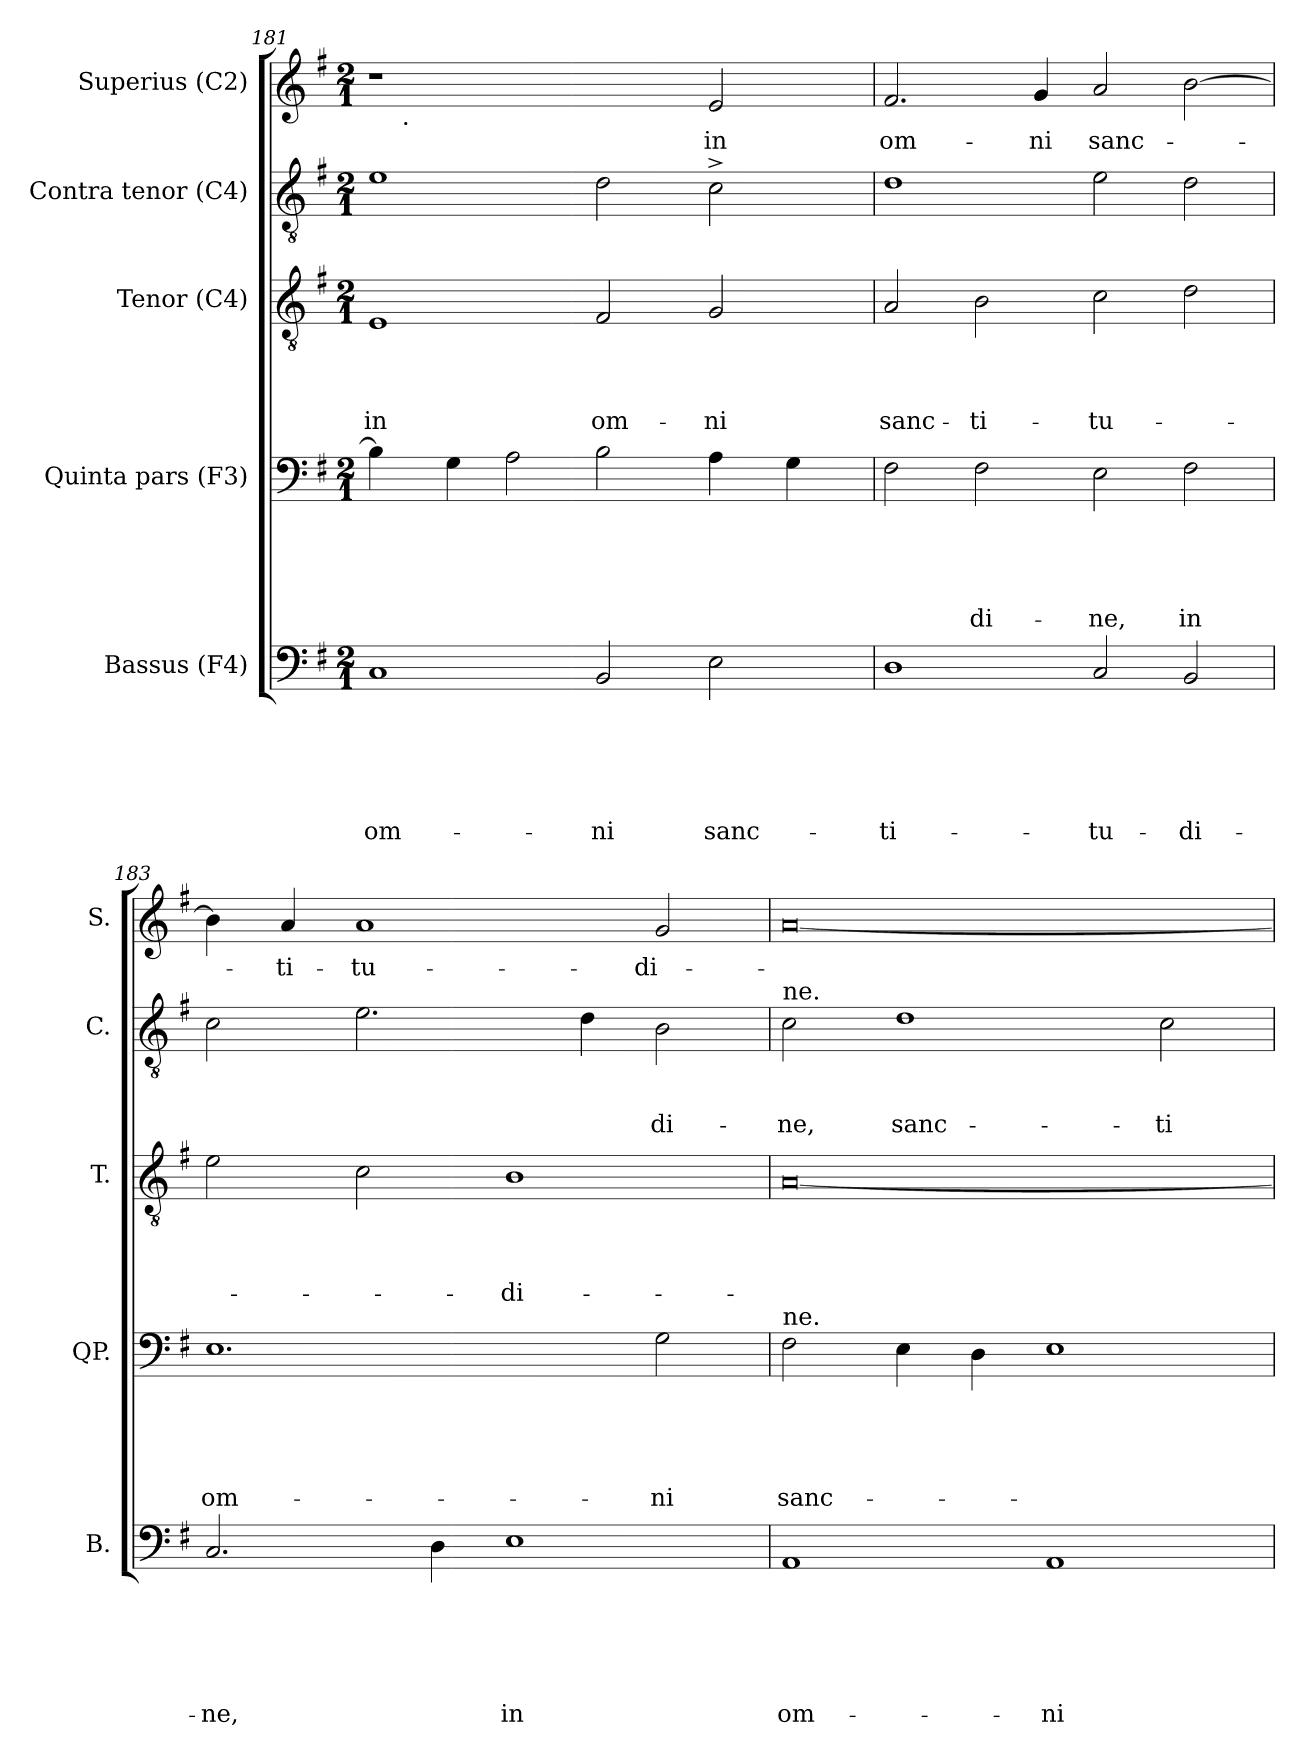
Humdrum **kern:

**kern	**text	**text	**text	**text	**text	**text	**kern	**text	**text	**text	**text	**text	**kern	**text	**text	**text	**text	**kern	**text	**text	**text	**kern	**text
*part5	*part5	*part5	*part5	*part5	*part5	*part5	*part4	*part4	*part4	*part4	*part4	*part4	*part3	*part3	*part3	*part3	*part3	*part2	*part2	*part2	*part2	*part1	*part1
*staff5	*staff5	*staff5	*staff5	*staff5	*staff5	*staff5	*staff4	*staff4	*staff4	*staff4	*staff4	*staff4	*staff3	*staff3	*staff3	*staff3	*staff3	*staff2	*staff2	*staff2	*staff2	*staff1	*staff1
*I"Bassus (F4)	*	*	*	*	*	*	*I"Quinta pars (F3)	*	*	*	*	*	*I"Tenor (C4)	*	*	*	*	*I"Contra tenor (C4)	*	*	*	*I"Superius (C2)	*
*I'B.	*	*	*	*	*	*	*I'QP.	*	*	*	*	*	*I'T.	*	*	*	*	*I'C.	*	*	*	*I'S.	*
*clefF4	*	*	*	*	*	*	*clefF4	*	*	*	*	*	*clefGv2	*	*	*	*	*clefGv2	*	*	*	*clefG2	*
*k[f#]	*	*	*	*	*	*	*k[f#]	*	*	*	*	*	*k[f#]	*	*	*	*	*k[f#]	*	*	*	*k[f#]	*
*G:	*	*	*	*	*	*	*G:	*	*	*	*	*	*G:	*	*	*	*	*G:	*	*	*	*G:	*
*M2/1	*	*	*	*	*	*	*M2/1	*	*	*	*	*	*M2/1	*	*	*	*	*M2/1	*	*	*	*M2/1	*
=181	=181	=181	=181	=181	=181	=181	=181	=181	=181	=181	=181	=181	=181	=181	=181	=181	=181	=181	=181	=181	=181	=181	=181
!	!	!	!	!	!	!LO:LY:b	!	!	!	!	!	!	!	!	!	!	!LO:LY:b	!	!	!	!	!	!
*	*	*	*	*	*	*	*	*	*	*	*	*	*	*	*	*	*	*	*	*	*	*^	*
1C	.	.	.	.	.	om-	4B\]	.	.	.	.	.	1E	.	.	.	in	1e	.	.	.	1r	16.ryy	.
!	!	!	!	!	!	!	!	!	!	!	!	!	!	!	!	!	!	!	!	!	!	!	!LO:TX:b:t=.	!
.	.	.	.	.	.	.	.	.	.	.	.	.	.	.	.	.	.	.	.	.	.	.	1ryy	.
.	.	.	.	.	.	.	4G\	.	.	.	.	.	.	.	.	.	.	.	.	.	.	.	.	.
.	.	.	.	.	.	.	2A\	.	.	.	.	.	.	.	.	.	.	.	.	.	.	.	.	.
!	!	!	!	!	!	!LO:LY:b	!	!	!	!	!	!	!	!	!	!	!LO:LY:b	!	!	!	!	!	!	!
2BB/	.	.	.	.	.	-ni	2B\	.	.	.	.	.	2F#/	.	.	.	om-	2d\	.	.	.	2ryy	.	.
.	.	.	.	.	.	.	.	.	.	.	.	.	.	.	.	.	.	.	.	.	.	.	2ryy	.
!	!	!	!	!	!	!LO:LY:b	!	!	!	!	!	!	!	!	!	!	!LO:LY:b	!	!	!	!	!	!	!LO:LY:b
2E\	.	.	.	.	.	sanc-	4A\	.	.	.	.	.	2G/	.	.	.	-ni	2c^>\	.	.	.	2e/	.	-in
.	.	.	.	.	.	.	.	.	.	.	.	.	.	.	.	.	.	.	.	.	.	.	4ryy	.
.	.	.	.	.	.	.	4G\	.	.	.	.	.	.	.	.	.	.	.	.	.	.	.	.	.
.	.	.	.	.	.	.	.	.	.	.	.	.	.	.	.	.	.	.	.	.	.	.	8ryy	.
.	.	.	.	.	.	.	.	.	.	.	.	.	.	.	.	.	.	.	.	.	.	.	32ryy	.
=182	=182	=182	=182	=182	=182	=182	=182	=182	=182	=182	=182	=182	=182	=182	=182	=182	=182	=182	=182	=182	=182	=182	=182	=182
!	!	!	!	!	!	!LO:LY:b	!	!	!	!	!	!	!	!	!	!	!LO:LY:b	!	!	!	!	!	!	!LO:LY:b
*	*	*	*	*	*	*	*	*	*	*	*	*	*	*	*	*	*	*	*	*	*	*v	*v	*
1D	.	.	.	.	.	-ti-	2F#\	.	.	.	.	.	2A/	.	.	.	sanc-	1d	.	.	.	2.f#/	om-
!	!	!	!	!	!	!	!	!	!	!	!	!LO:LY:b	!	!	!	!	!LO:LY:b	!	!	!	!	!	!
.	.	.	.	.	.	.	2F#\	.	.	.	.	-di-	2B\	.	.	.	-ti-	.	.	.	.	.	.
!	!	!	!	!	!	!	!	!	!	!	!	!	!	!	!	!	!	!	!	!	!	!	!LO:LY:b
.	.	.	.	.	.	.	.	.	.	.	.	.	.	.	.	.	.	.	.	.	.	4g/	-ni
!	!	!	!	!	!	!LO:LY:b	!	!	!	!	!	!LO:LY:b	!	!	!	!	!LO:LY:b	!	!	!	!	!	!LO:LY:b
2C/	.	.	.	.	.	-tu-	2E\	.	.	.	.	-ne,	2c\	.	.	.	-tu-	2e\	.	.	.	2a/	sanc-
!	!	!	!	!	!	!LO:LY:b	!	!	!	!	!	!LO:LY:b	!	!	!	!	!	!	!	!	!	!	!
2BB/	.	.	.	.	.	-di-	2F#\	.	.	.	.	in	2d\	.	.	.	.	2d\	.	.	.	[>2b\	.
=183	=183	=183	=183	=183	=183	=183	=183	=183	=183	=183	=183	=183	=183	=183	=183	=183	=183	=183	=183	=183	=183	=183	=183
!	!	!	!	!	!	!LO:LY:b	!	!	!	!	!	!LO:LY:b	!	!	!	!	!	!	!	!	!	!	!
2.C/	.	.	.	.	.	-ne,	1.E	.	.	.	.	om-	2e\	.	.	.	.	2c\	.	.	.	4b\]	.
!	!	!	!	!	!	!	!	!	!	!	!	!	!	!	!	!	!	!	!	!	!	!	!LO:LY:b
.	.	.	.	.	.	.	.	.	.	.	.	.	.	.	.	.	.	.	.	.	.	4a/	-ti-
!	!	!	!	!	!	!	!	!	!	!	!	!	!	!	!	!	!	!	!	!	!	!	!LO:LY:b
.	.	.	.	.	.	.	.	.	.	.	.	.	2c\	.	.	.	.	2.e\	.	.	.	1a	-tu-
4D\	.	.	.	.	.	.	.	.	.	.	.	.	.	.	.	.	.	.	.	.	.	.	.
!	!	!	!	!	!	!LO:LY:b	!	!	!	!	!	!	!	!	!	!	!LO:LY:b	!	!	!	!	!	!
1E	.	.	.	.	.	in	.	.	.	.	.	.	1B	.	.	.	-di-	.	.	.	.	.	.
.	.	.	.	.	.	.	.	.	.	.	.	.	.	.	.	.	.	4d\	.	.	.	.	.
!	!	!	!	!	!	!	!	!	!	!	!	!LO:LY:b	!	!	!	!	!	!	!	!	!LO:LY:b	!	!LO:LY:b
.	.	.	.	.	.	.	2G\	.	.	.	.	-ni	.	.	.	.	.	2B\	.	.	-di-	2g/	-di-
!!LO:PB:g=z
=184	=184	=184	=184	=184	=184	=184	=184	=184	=184	=184	=184	=184	=184	=184	=184	=184	=184	=184	=184	=184	=184	=184	=184
!	!	!	!	!	!	!	!	!	!	!	!	!	!	!	!	!	!	!LO:TX:a:t=ne.	!	!	!	!	!
!	!	!	!	!	!	!	!LO:TX:a:t=ne.	!	!	!	!	!	!	!	!	!	!	!	!	!	!	!	!
!	!	!	!	!	!	!LO:LY:b	!	!	!	!	!	!LO:LY:b	!	!	!	!	!	!	!	!	!LO:LY:b	!	!
1AA	.	.	.	.	.	om-	2F#\	.	.	.	.	sanc-	[<0A	.	.	.	.	2c\	.	.	-ne,	[<0a	.
!	!	!	!	!	!	!	!	!	!	!	!	!	!	!	!	!	!	!	!	!	!LO:LY:b	!	!
.	.	.	.	.	.	.	4E\	.	.	.	.	.	.	.	.	.	.	1d	.	.	sanc-	.	.
.	.	.	.	.	.	.	4D\	.	.	.	.	.	.	.	.	.	.	.	.	.	.	.	.
!	!	!	!	!	!	!LO:LY:b	!	!	!	!	!	!	!	!	!	!	!	!	!	!	!	!	!
1AA	.	.	.	.	.	-ni	1E	.	.	.	.	.	.	.	.	.	.	.	.	.	.	.	.
!	!	!	!	!	!	!	!	!	!	!	!	!	!	!	!	!	!	!	!	!	!LO:LY:b	!	!
.	.	.	.	.	.	.	.	.	.	.	.	.	.	.	.	.	.	2c\	.	.	-ti-	.	.
=	=	=	=	=	=	=	=	=	=	=	=	=	=	=	=	=	=	=	=	=	=	=	=
*-	*-	*-	*-	*-	*-	*-	*-	*-	*-	*-	*-	*-	*-	*-	*-	*-	*-	*-	*-	*-	*-	*-	*-
